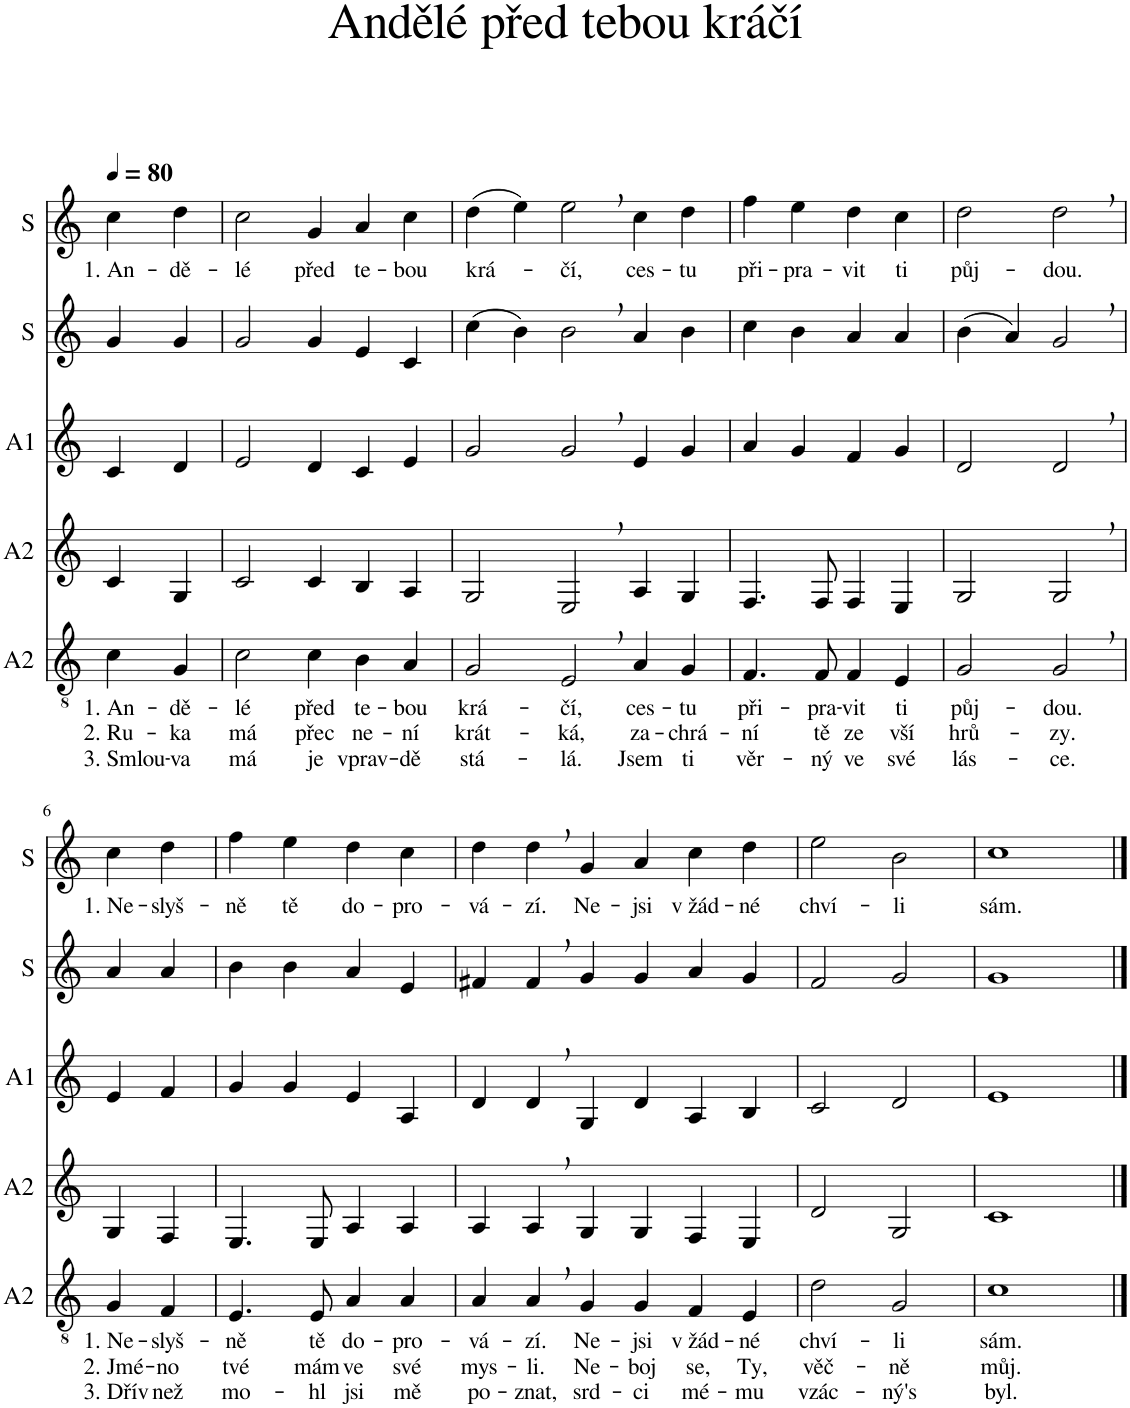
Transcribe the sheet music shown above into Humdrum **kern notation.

**kern	**text	**text	**text	**kern	**kern	**kern	**kern	**text
*part5	*part5	*part5	*part5	*part4	*part3	*part2	*part1	*part1
*staff5	*staff5	*staff5	*staff5	*staff4	*staff3	*staff2	*staff1	*staff1
*I"A2	*	*	*	*I"A2	*I"A1	*I"S	*I"S	*
*I'A2	*	*	*	*I'A2	*I'A1	*I'S	*I'S	*
*clefGv2	*	*	*	*clefG2	*clefG2	*clefG2	*clefG2	*
*k[]	*	*	*	*k[]	*k[]	*k[]	*k[]	*
=1	=1	=1	=1	=1	=1	=1	=1	=1
!	!LO:LY:b	!LO:LY:b	!LO:LY:b	!	!	!	!	!LO:LY:b
4c\	1. An-	2. Ru-	3. Smlou-	4c/	4c/	4g/	4cc\	1. An-
!	!LO:LY:b	!LO:LY:b	!LO:LY:b	!	!	!	!	!LO:LY:b
4G/	-dě-	-ka	-va	4G/	4d/	4g/	4dd\	-dě-
=2	=2	=2	=2	=2	=2	=2	=2	=2
!	!LO:LY:b	!LO:LY:b	!LO:LY:b	!	!	!	!	!LO:LY:b
2c\	-lé	má	má	2c/	2e/	2g/	2cc\	-lé
!	!LO:LY:b	!LO:LY:b	!LO:LY:b	!	!	!	!	!LO:LY:b
4c\	před	přec	je	4c/	4d/	4g/	4g/	před
!	!LO:LY:b	!LO:LY:b	!LO:LY:b	!	!	!	!	!LO:LY:b
4B\	te-	ne-	vprav-	4B/	4c/	4e/	4a/	te-
!	!LO:LY:b	!LO:LY:b	!LO:LY:b	!	!	!	!	!LO:LY:b
4A/	-bou	-ní	-dě	4A/	4e/	4c/	4cc\	-bou
=3	=3	=3	=3	=3	=3	=3	=3	=3
!	!LO:LY:b	!LO:LY:b	!LO:LY:b	!	!	!	!	!LO:LY:b
2G/	krá-	krát-	stá-	2G/	2g/	(4cc\	(4dd\	krá-
.	.	.	.	.	.	4b\)	4ee\)	.
!	!LO:LY:b	!LO:LY:b	!LO:LY:b	!	!	!	!	!LO:LY:b
2E,/	-čí,	-ká,	-lá.	2E,/	2g,/	2b,\	2ee,\	-čí,
!	!LO:LY:b	!LO:LY:b	!LO:LY:b	!	!	!	!	!LO:LY:b
4A/	ces-	za-	Jsem	4A/	4e/	4a/	4cc\	ces-
!	!LO:LY:b	!LO:LY:b	!LO:LY:b	!	!	!	!	!LO:LY:b
4G/	-tu	-chrá-	ti	4G/	4g/	4b\	4dd\	-tu
=4	=4	=4	=4	=4	=4	=4	=4	=4
!	!LO:LY:b	!LO:LY:b	!LO:LY:b	!	!	!	!	!LO:LY:b
4.F/	při-	-ní	věr-	4.F/	4a/	4cc\	4ff\	při-
!	!	!	!	!	!	!	!	!LO:LY:b
.	.	.	.	.	4g/	4b\	4ee\	-pra-
!	!LO:LY:b	!LO:LY:b	!LO:LY:b	!	!	!	!	!
8F/	-pra-	tě	-ný	8F/	.	.	.	.
!	!LO:LY:b	!LO:LY:b	!LO:LY:b	!	!	!	!	!LO:LY:b
4F/	-vit	ze	ve	4F/	4f/	4a/	4dd\	-vit
!	!LO:LY:b	!LO:LY:b	!LO:LY:b	!	!	!	!	!LO:LY:b
4E/	ti	vší	své	4E/	4g/	4a/	4cc\	ti
=5	=5	=5	=5	=5	=5	=5	=5	=5
!	!LO:LY:b	!LO:LY:b	!LO:LY:b	!	!	!	!	!LO:LY:b
2G/	půj-	hrů-	lás-	2G/	2d/	(4b\	2dd\	půj-
.	.	.	.	.	.	4a/)	.	.
!	!LO:LY:b	!LO:LY:b	!LO:LY:b	!	!	!	!	!LO:LY:b
2G,/	-dou.	-zy.	-ce.	2G,/	2d,/	2g,/	2dd,\	-dou.
!!LO:LB:g=z
=6	=6	=6	=6	=6	=6	=6	=6	=6
!	!LO:LY:b	!LO:LY:b	!LO:LY:b	!	!	!	!	!LO:LY:b
4G/	1. Ne-	2. Jmé-	3. Dřív	4G/	4e/	4a/	4cc\	1. Ne-
!	!LO:LY:b	!LO:LY:b	!LO:LY:b	!	!	!	!	!LO:LY:b
4F/	-slyš-	-no	než	4F/	4f/	4a/	4dd\	-slyš-
=7	=7	=7	=7	=7	=7	=7	=7	=7
!	!LO:LY:b	!LO:LY:b	!LO:LY:b	!	!	!	!	!LO:LY:b
4.E/	-ně	tvé	mo-	4.E/	4g/	4b\	4ff\	-ně
!	!	!	!	!	!	!	!	!LO:LY:b
.	.	.	.	.	4g/	4b\	4ee\	tě
!	!LO:LY:b	!LO:LY:b	!LO:LY:b	!	!	!	!	!
8E/	tě	mám	-hl	8E/	.	.	.	.
!	!LO:LY:b	!LO:LY:b	!LO:LY:b	!	!	!	!	!LO:LY:b
4A/	do-	ve	jsi	4A/	4e/	4a/	4dd\	do-
!	!LO:LY:b	!LO:LY:b	!LO:LY:b	!	!	!	!	!LO:LY:b
4A/	-pro-	své	mě	4A/	4A/	4e/	4cc\	-pro-
=8	=8	=8	=8	=8	=8	=8	=8	=8
!	!LO:LY:b	!LO:LY:b	!LO:LY:b	!	!	!	!	!LO:LY:b
4A/	-vá-	mys-	po-	4A/	4d/	4f#X/	4dd\	-vá-
!	!LO:LY:b	!LO:LY:b	!LO:LY:b	!	!	!	!	!LO:LY:b
4A,/	-zí.	-li.	-znat,	4A,/	4d,/	4f#,/	4dd,\	-zí.
!	!LO:LY:b	!LO:LY:b	!LO:LY:b	!	!	!	!	!LO:LY:b
4G/	Ne-	Ne-	srd-	4G/	4G/	4g/	4g/	Ne-
!	!LO:LY:b	!LO:LY:b	!LO:LY:b	!	!	!	!	!LO:LY:b
4G/	-jsi	-boj	-ci	4G/	4d/	4g/	4a/	-jsi
!	!LO:LY:b	!LO:LY:b	!LO:LY:b	!	!	!	!	!LO:LY:b
4F/	v žád-	se,	mé-	4F/	4A/	4a/	4cc\	v žád-
!	!LO:LY:b	!LO:LY:b	!LO:LY:b	!	!	!	!	!LO:LY:b
4E/	-né	Ty,	-mu	4E/	4B/	4g/	4dd\	-né
=9	=9	=9	=9	=9	=9	=9	=9	=9
!	!LO:LY:b	!LO:LY:b	!LO:LY:b	!	!	!	!	!LO:LY:b
2d\	chví-	věč-	vzác-	2d/	2c/	2f/	2ee\	chví-
!	!LO:LY:b	!LO:LY:b	!LO:LY:b	!	!	!	!	!LO:LY:b
2G/	-li	-ně	-ný's	2G/	2d/	2g/	2b\	-li
=10	=10	=10	=10	=10	=10	=10	=10	=10
!	!LO:LY:b	!LO:LY:b	!LO:LY:b	!	!	!	!	!LO:LY:b
1c	sám.	můj.	byl.	1c	1e	1g	1cc	sám.
==	==	==	==	==	==	==	==	==
*-	*-	*-	*-	*-	*-	*-	*-	*-
